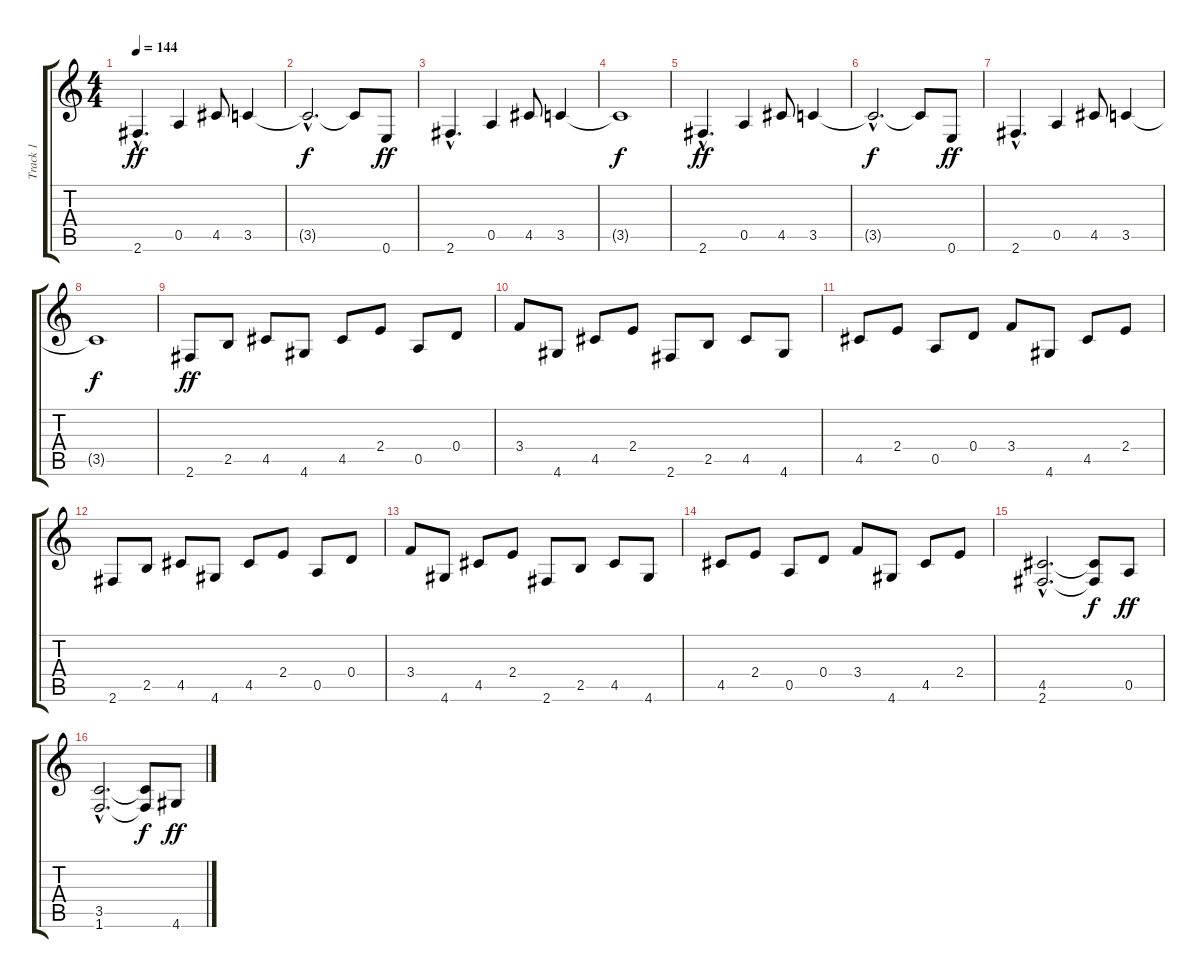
\track ("Track 1" "Track 1") {instrument overdrivenguitar}
\staff {score tabs}
\tuning (E4 B3 G3 D3 A2 E2) {hide}
\ts (4 4)
\tempo 144
\clef g2
\ks c
2.6{hac}.4{d dy ff} 0.5.4 4.5.8 3.5.4 |
3.5{hac t}.2{d dy f} 3.5{t}.8 0.6.8{dy ff} |
2.6{hac}.4{d} 0.5.4 4.5.8 3.5.4 |
3.5{t}.1{dy f} |
2.6{hac}.4{d dy ff} 0.5.4 4.5.8 3.5.4 |
3.5{hac t}.2{d dy f} 3.5{t}.8 0.6.8{dy ff} |
2.6{hac}.4{d} 0.5.4 4.5.8 3.5.4 |
3.5{t}.1{dy f} |
2.6.8{dy ff} 2.5.8 4.5.8 4.6.8 4.5.8 2.4.8 0.5.8 0.4.8 |
3.4.8 4.6.8 4.5.8 2.4.8 2.6.8 2.5.8 4.5.8 4.6.8 |
4.5.8 2.4.8 0.5.8 0.4.8 3.4.8 4.6.8 4.5.8 2.4.8 |
2.6.8 2.5.8 4.5.8 4.6.8 4.5.8 2.4.8 0.5.8 0.4.8 |
3.4.8 4.6.8 4.5.8 2.4.8 2.6.8 2.5.8 4.5.8 4.6.8 |
4.5.8 2.4.8 0.5.8 0.4.8 3.4.8 4.6.8 4.5.8 2.4.8 |
(4.5{hac} 2.6{hac}).2{d} (4.5{t} 2.6{t}).8{dy f} 0.5.8{dy ff} |
(3.5{hac} 1.6{hac}).2{d} (3.5{t} 1.6{t}).8{dy f} 4.6.8{dy ff}
